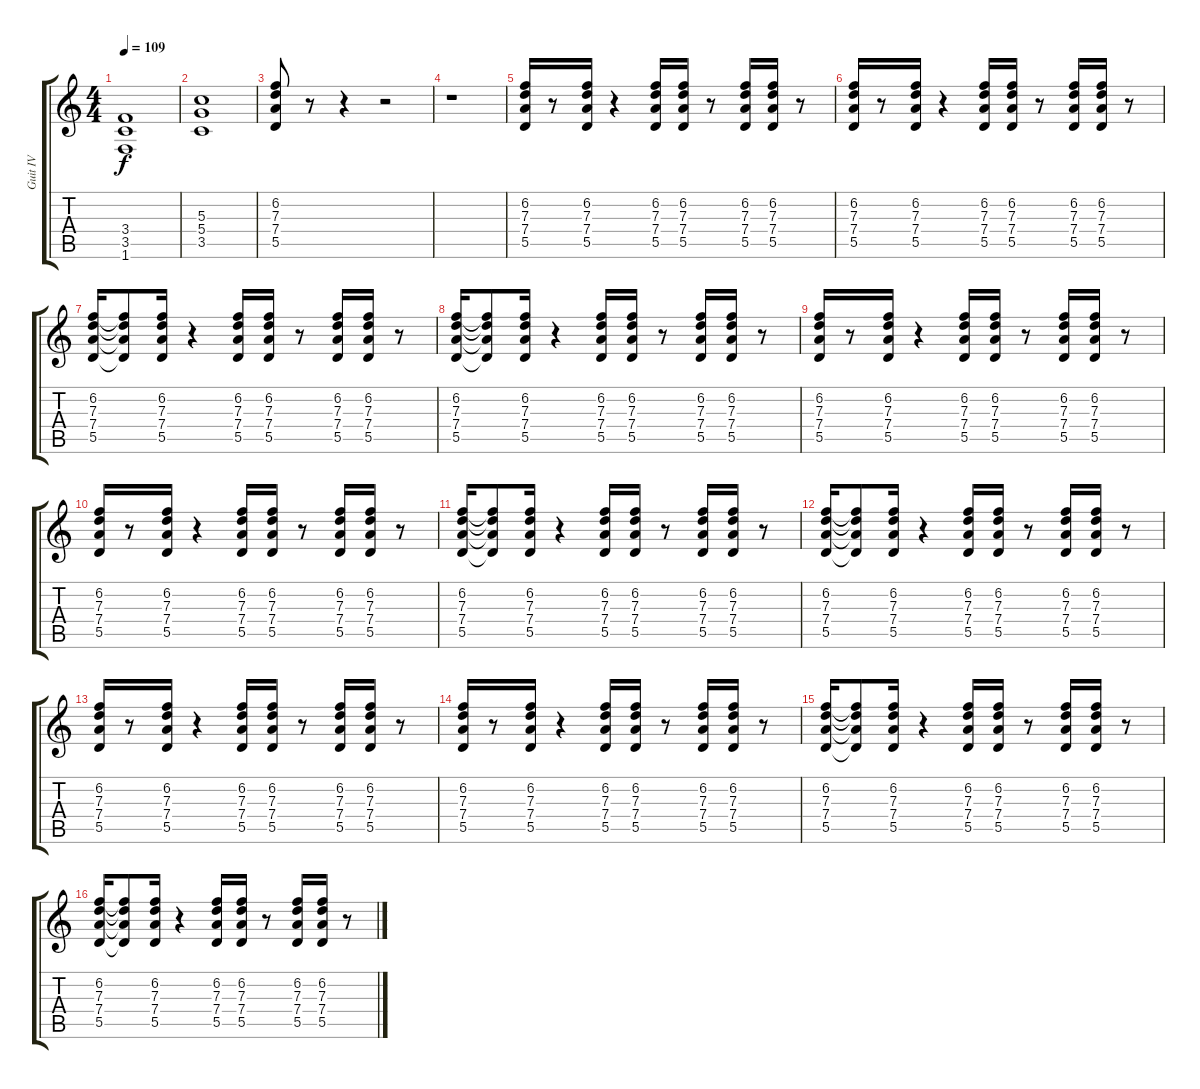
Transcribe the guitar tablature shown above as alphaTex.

\track ("Guit IV" "Guit IV") {instrument overdrivenguitar}
\staff {score tabs}
\tuning (E4 B3 G3 D3 A2 E2) {hide}
\ts (4 4)
\tempo 109
\clef g2
\ks c
(3.4 3.5 1.6).1{dy f} |
(5.3 5.4 3.5).1 |
(6.2 7.3 7.4 5.5).8 r.8 r.4 r.2 |
r.1 |
(6.2 7.3 7.4 5.5).16 r.8 (6.2 7.3 7.4 5.5).16 r.4 (6.2 7.3 7.4 5.5).16 (6.2 7.3 7.4 5.5).16 r.8 (6.2 7.3 7.4 5.5).16 (6.2 7.3 7.4 5.5).16 r.8 |
(6.2 7.3 7.4 5.5).16 r.8 (6.2 7.3 7.4 5.5).16 r.4 (6.2 7.3 7.4 5.5).16 (6.2 7.3 7.4 5.5).16 r.8 (6.2 7.3 7.4 5.5).16 (6.2 7.3 7.4 5.5).16 r.8 |
(6.2 7.3 7.4 5.5).16 (6.2{t} 7.3{t} 7.4{t} 5.5{t}).8 (6.2 7.3 7.4 5.5).16 r.4 (6.2 7.3 7.4 5.5).16 (6.2 7.3 7.4 5.5).16 r.8 (6.2 7.3 7.4 5.5).16 (6.2 7.3 7.4 5.5).16 r.8 |
(6.2 7.3 7.4 5.5).16 (6.2{t} 7.3{t} 7.4{t} 5.5{t}).8 (6.2 7.3 7.4 5.5).16 r.4 (6.2 7.3 7.4 5.5).16 (6.2 7.3 7.4 5.5).16 r.8 (6.2 7.3 7.4 5.5).16 (6.2 7.3 7.4 5.5).16 r.8 |
(6.2 7.3 7.4 5.5).16 r.8 (6.2 7.3 7.4 5.5).16 r.4 (6.2 7.3 7.4 5.5).16 (6.2 7.3 7.4 5.5).16 r.8 (6.2 7.3 7.4 5.5).16 (6.2 7.3 7.4 5.5).16 r.8 |
(6.2 7.3 7.4 5.5).16 r.8 (6.2 7.3 7.4 5.5).16 r.4 (6.2 7.3 7.4 5.5).16 (6.2 7.3 7.4 5.5).16 r.8 (6.2 7.3 7.4 5.5).16 (6.2 7.3 7.4 5.5).16 r.8 |
(6.2 7.3 7.4 5.5).16 (6.2{t} 7.3{t} 7.4{t} 5.5{t}).8 (6.2 7.3 7.4 5.5).16 r.4 (6.2 7.3 7.4 5.5).16 (6.2 7.3 7.4 5.5).16 r.8 (6.2 7.3 7.4 5.5).16 (6.2 7.3 7.4 5.5).16 r.8 |
(6.2 7.3 7.4 5.5).16 (6.2{t} 7.3{t} 7.4{t} 5.5{t}).8 (6.2 7.3 7.4 5.5).16 r.4 (6.2 7.3 7.4 5.5).16 (6.2 7.3 7.4 5.5).16 r.8 (6.2 7.3 7.4 5.5).16 (6.2 7.3 7.4 5.5).16 r.8 |
(6.2 7.3 7.4 5.5).16 r.8 (6.2 7.3 7.4 5.5).16 r.4 (6.2 7.3 7.4 5.5).16 (6.2 7.3 7.4 5.5).16 r.8 (6.2 7.3 7.4 5.5).16 (6.2 7.3 7.4 5.5).16 r.8 |
(6.2 7.3 7.4 5.5).16 r.8 (6.2 7.3 7.4 5.5).16 r.4 (6.2 7.3 7.4 5.5).16 (6.2 7.3 7.4 5.5).16 r.8 (6.2 7.3 7.4 5.5).16 (6.2 7.3 7.4 5.5).16 r.8 |
(6.2 7.3 7.4 5.5).16 (6.2{t} 7.3{t} 7.4{t} 5.5{t}).8 (6.2 7.3 7.4 5.5).16 r.4 (6.2 7.3 7.4 5.5).16 (6.2 7.3 7.4 5.5).16 r.8 (6.2 7.3 7.4 5.5).16 (6.2 7.3 7.4 5.5).16 r.8 |
(6.2 7.3 7.4 5.5).16 (6.2{t} 7.3{t} 7.4{t} 5.5{t}).8 (6.2 7.3 7.4 5.5).16 r.4 (6.2 7.3 7.4 5.5).16 (6.2 7.3 7.4 5.5).16 r.8 (6.2 7.3 7.4 5.5).16 (6.2 7.3 7.4 5.5).16 r.8
